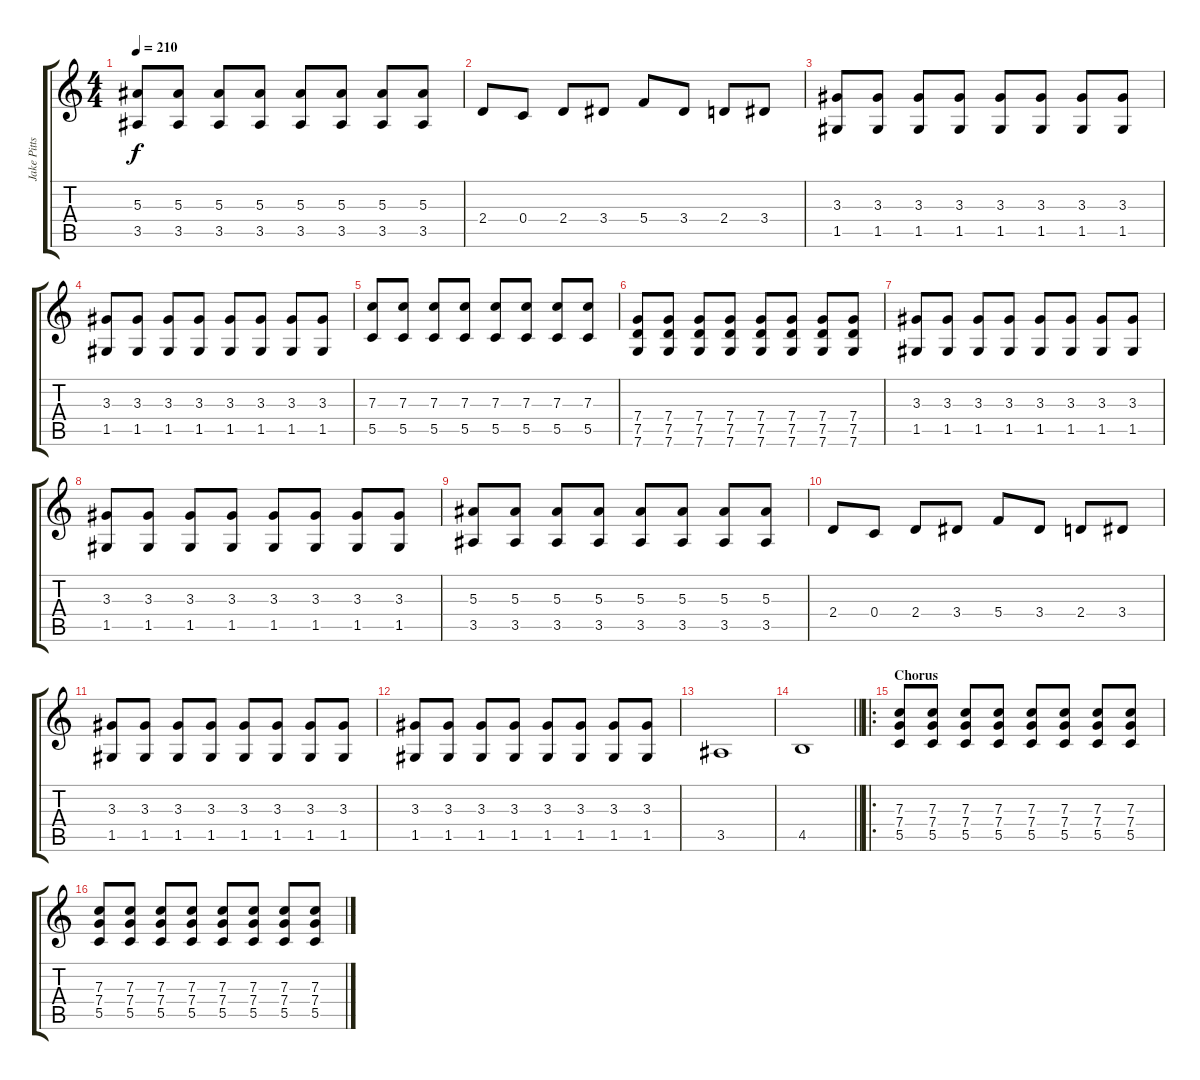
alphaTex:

\track ("Jake Pitts" "Jake Pitts") {instrument distortionguitar}
\staff {score tabs}
\tuning (D4 A3 F3 C3 G2 C2) {hide}
\ts (4 4)
\tempo 210
\clef g2
\ks c
(5.3 3.5).8{dy f} (5.3 3.5).8 (5.3 3.5).8 (5.3 3.5).8 (5.3 3.5).8 (5.3 3.5).8 (5.3 3.5).8 (5.3 3.5).8 |
2.4.8 0.4.8 2.4.8 3.4.8 5.4.8 3.4.8 2.4.8 3.4.8 |
(3.3 1.5).8 (3.3 1.5).8 (3.3 1.5).8 (3.3 1.5).8 (3.3 1.5).8 (3.3 1.5).8 (3.3 1.5).8 (3.3 1.5).8 |
(3.3 1.5).8 (3.3 1.5).8 (3.3 1.5).8 (3.3 1.5).8 (3.3 1.5).8 (3.3 1.5).8 (3.3 1.5).8 (3.3 1.5).8 |
(7.3 5.5).8 (7.3 5.5).8 (7.3 5.5).8 (7.3 5.5).8 (7.3 5.5).8 (7.3 5.5).8 (7.3 5.5).8 (7.3 5.5).8 |
(7.4 7.5 7.6).8 (7.4 7.5 7.6).8 (7.4 7.5 7.6).8 (7.4 7.5 7.6).8 (7.4 7.5 7.6).8 (7.4 7.5 7.6).8 (7.4 7.5 7.6).8 (7.4 7.5 7.6).8 |
(3.3 1.5).8 (3.3 1.5).8 (3.3 1.5).8 (3.3 1.5).8 (3.3 1.5).8 (3.3 1.5).8 (3.3 1.5).8 (3.3 1.5).8 |
(3.3 1.5).8 (3.3 1.5).8 (3.3 1.5).8 (3.3 1.5).8 (3.3 1.5).8 (3.3 1.5).8 (3.3 1.5).8 (3.3 1.5).8 |
(5.3 3.5).8 (5.3 3.5).8 (5.3 3.5).8 (5.3 3.5).8 (5.3 3.5).8 (5.3 3.5).8 (5.3 3.5).8 (5.3 3.5).8 |
2.4.8 0.4.8 2.4.8 3.4.8 5.4.8 3.4.8 2.4.8 3.4.8 |
(3.3 1.5).8 (3.3 1.5).8 (3.3 1.5).8 (3.3 1.5).8 (3.3 1.5).8 (3.3 1.5).8 (3.3 1.5).8 (3.3 1.5).8 |
(3.3 1.5).8 (3.3 1.5).8 (3.3 1.5).8 (3.3 1.5).8 (3.3 1.5).8 (3.3 1.5).8 (3.3 1.5).8 (3.3 1.5).8 |
3.5.1 |
\barLineRight lightlight
4.5.1 |
\ro
\section ("" "Chorus")
(7.3 7.4 5.5).8 (7.3 7.4 5.5).8 (7.3 7.4 5.5).8 (7.3 7.4 5.5).8 (7.3 7.4 5.5).8 (7.3 7.4 5.5).8 (7.3 7.4 5.5).8 (7.3 7.4 5.5).8 |
(7.3 7.4 5.5).8 (7.3 7.4 5.5).8 (7.3 7.4 5.5).8 (7.3 7.4 5.5).8 (7.3 7.4 5.5).8 (7.3 7.4 5.5).8 (7.3 7.4 5.5).8 (7.3 7.4 5.5).8
